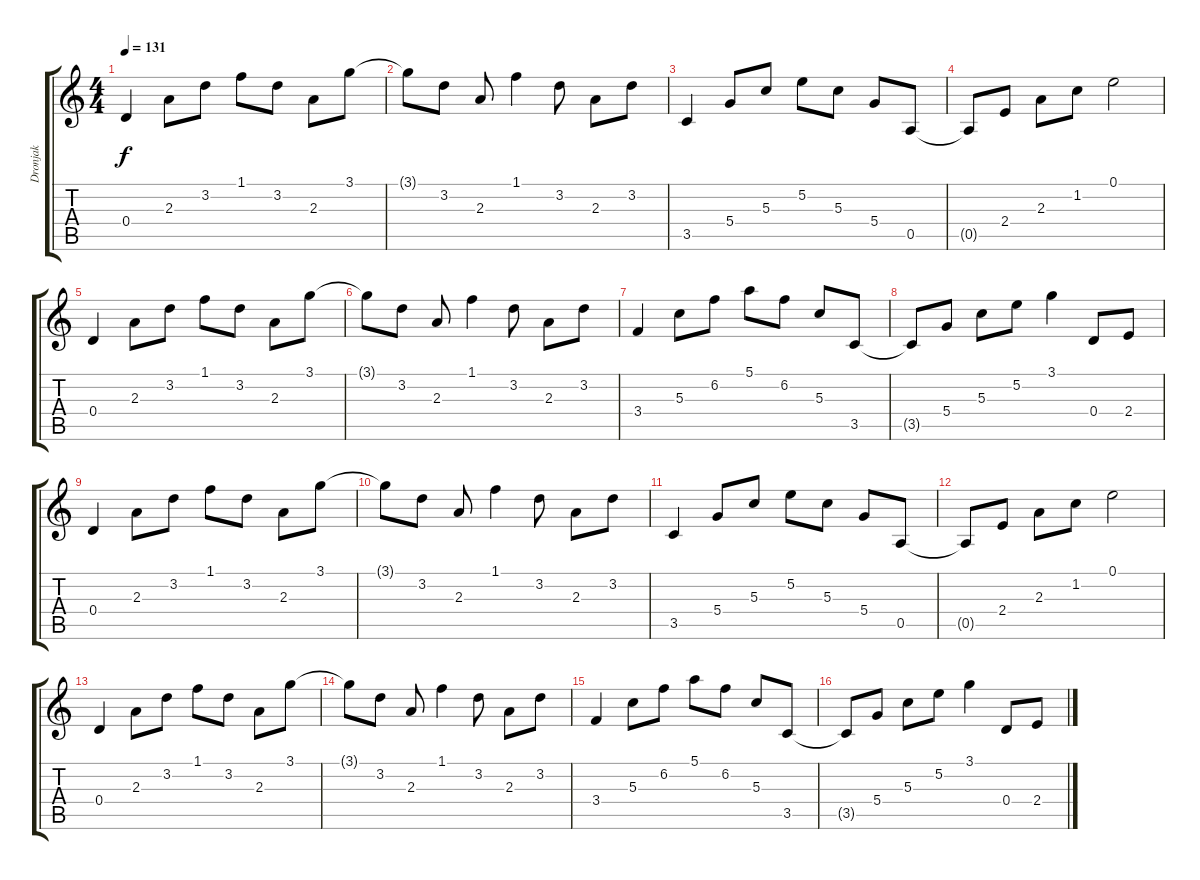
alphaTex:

\track ("Dronjak" "Dronjak") {instrument acousticguitarsteel}
\staff {score tabs}
\tuning (E4 B3 G3 D3 A2 E2) {hide}
\ts (4 4)
\tempo 131
\clef g2
\ks c
0.4.4{dy f instrument acousticguitarsteel} 2.3.8 3.2.8 1.1.8 3.2.8 2.3.8 3.1.8 |
3.1{t}.8 3.2.8 2.3.8 1.1.4 3.2.8 2.3.8 3.2.8 |
3.5.4 5.4.8 5.3.8 5.2.8 5.3.8 5.4.8 0.5.8 |
0.5{t}.8 2.4.8 2.3.8 1.2.8 0.1.2 |
0.4.4 2.3.8 3.2.8 1.1.8 3.2.8 2.3.8 3.1.8 |
3.1{t}.8 3.2.8 2.3.8 1.1.4 3.2.8 2.3.8 3.2.8 |
3.4.4 5.3.8 6.2.8 5.1.8 6.2.8 5.3.8 3.5.8 |
3.5{t}.8 5.4.8 5.3.8 5.2.8 3.1.4 0.4.8 2.4.8 |
0.4.4 2.3.8 3.2.8 1.1.8 3.2.8 2.3.8 3.1.8 |
3.1{t}.8 3.2.8 2.3.8 1.1.4 3.2.8 2.3.8 3.2.8 |
3.5.4 5.4.8 5.3.8 5.2.8 5.3.8 5.4.8 0.5.8 |
0.5{t}.8 2.4.8 2.3.8 1.2.8 0.1.2 |
0.4.4 2.3.8 3.2.8 1.1.8 3.2.8 2.3.8 3.1.8 |
3.1{t}.8 3.2.8 2.3.8 1.1.4 3.2.8 2.3.8 3.2.8 |
3.4.4 5.3.8 6.2.8 5.1.8 6.2.8 5.3.8 3.5.8 |
3.5{t}.8 5.4.8 5.3.8 5.2.8 3.1.4 0.4.8 2.4.8
